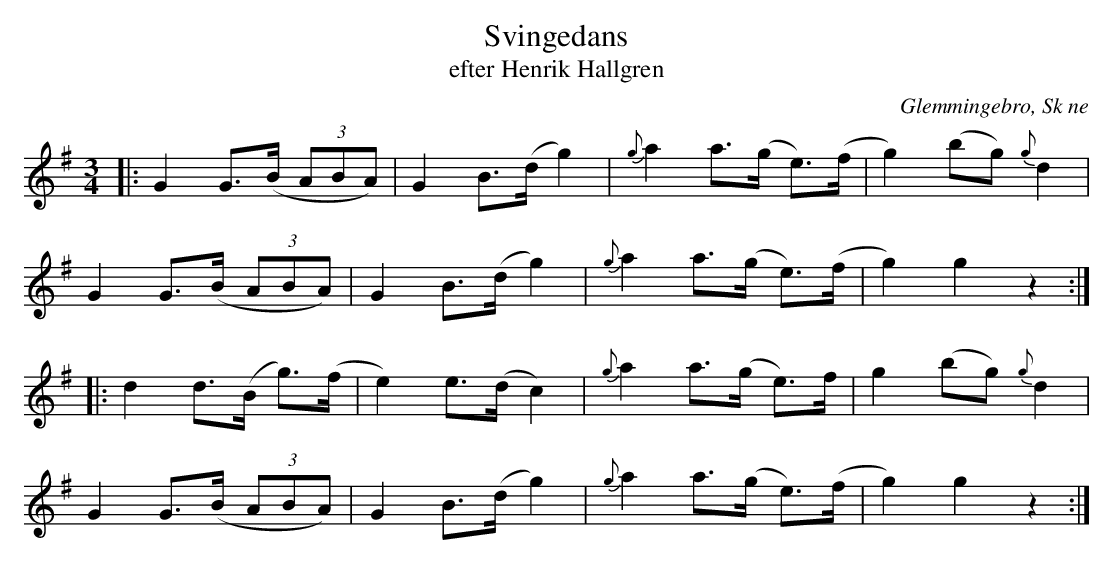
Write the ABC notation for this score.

X:1
T:Svingedans
T:efter Henrik Hallgren
O:Glemmingebro, Sk ne
M:3/4
L:1/8
K:G
|: G2 G>(B (3ABA) | G2 B>(d g2) | {g}a2 a>(g e)>(f | g2) (bg) {g}d2 |
G2 G>(B (3ABA) | G2 B>(d g2) | {g}a2 a>(g e)>(f | g2) g2 z2 :|
|: d2 d>(B g)>(f | e2) e>(d c2) | {g}a2 a>(g e)>f | g2 (bg) {g}d2 |
G2 G>(B (3ABA) | G2 B>(d g2) | {g}a2 a>(g e)>(f | g2) g2 z2 :|
